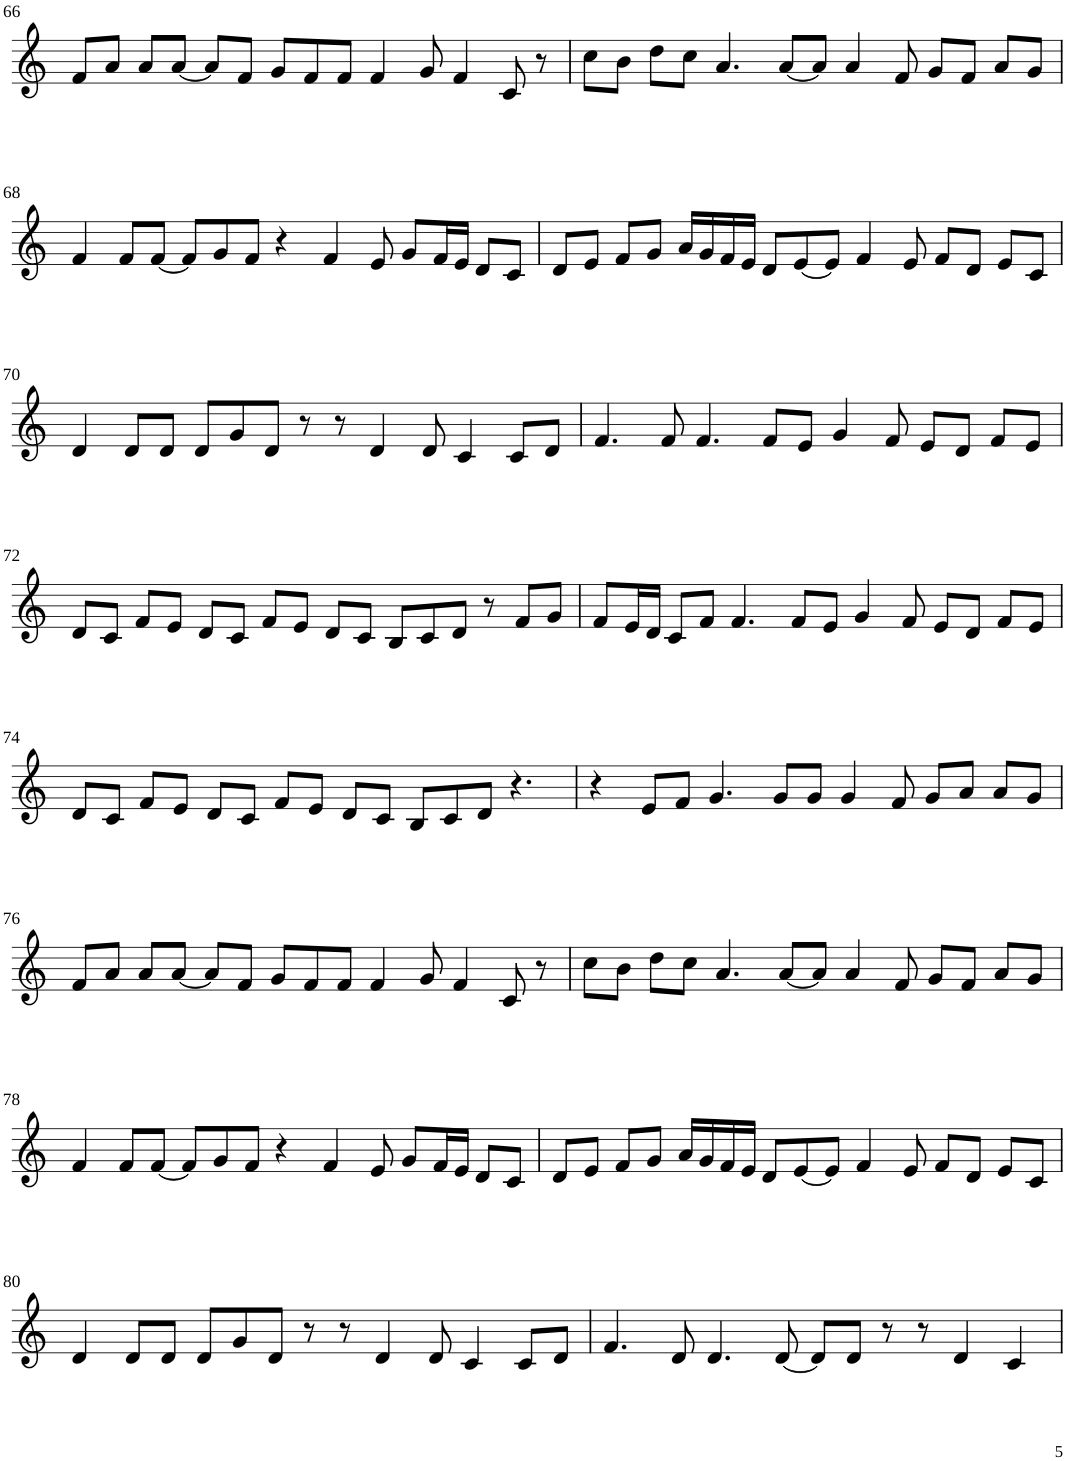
**kern
*part1
*staff1
*I"Violin
!!LO:PB:g=z
*clefG2
*k[]
*M8/4
=66
8f/L
8a/J
8a/L
[8a/J
8a/L]
8f/J
8g/L
8f/
8f/J
4f/
8g/
4f/
8c/
8r
=67
8cc\L
8b\J
8dd\L
8cc\J
4.a/
[8a/L
8a/J]
4a/
8f/
8g/L
8f/J
8a/L
8g/J
!!LO:LB:g=z
=68
4f/
8f/L
[8f/J
8f/L]
8g/
8f/J
4r
4f/
8e/
8g/L
16f/L
16e/JJ
8d/L
8c/J
=69
8d/L
8e/J
8f/L
8g/J
16a/LL
16g/
16f/
16e/JJ
8d/L
[8e/
8e/J]
4f/
8e/
8f/L
8d/J
8e/L
8c/J
!!LO:LB:g=z
=70
4d/
8d/L
8d/J
8d/L
8g/
8d/J
8r
8r
4d/
8d/
4c/
8c/L
8d/J
=71
4.f/
8f/
4.f/
8f/L
8e/J
4g/
8f/
8e/L
8d/J
8f/L
8e/J
!!LO:LB:g=z
=72
8d/L
8c/J
8f/L
8e/J
8d/L
8c/J
8f/L
8e/J
8d/L
8c/J
8B/L
8c/
8d/J
8r
8f/L
8g/J
=73
8f/L
16e/L
16d/JJ
8c/L
8f/J
4.f/
8f/L
8e/J
4g/
8f/
8e/L
8d/J
8f/L
8e/J
!!LO:LB:g=z
=74
8d/L
8c/J
8f/L
8e/J
8d/L
8c/J
8f/L
8e/J
8d/L
8c/J
8B/L
8c/
8d/J
4.r
=75
4r
8e/L
8f/J
4.g/
8g/L
8g/J
4g/
8f/
8g/L
8a/J
8a/L
8g/J
!!LO:LB:g=z
=76
8f/L
8a/J
8a/L
[8a/J
8a/L]
8f/J
8g/L
8f/
8f/J
4f/
8g/
4f/
8c/
8r
=77
8cc\L
8b\J
8dd\L
8cc\J
4.a/
[8a/L
8a/J]
4a/
8f/
8g/L
8f/J
8a/L
8g/J
!!LO:LB:g=z
=78
4f/
8f/L
[8f/J
8f/L]
8g/
8f/J
4r
4f/
8e/
8g/L
16f/L
16e/JJ
8d/L
8c/J
=79
8d/L
8e/J
8f/L
8g/J
16a/LL
16g/
16f/
16e/JJ
8d/L
[8e/
8e/J]
4f/
8e/
8f/L
8d/J
8e/L
8c/J
!!LO:LB:g=z
=80
4d/
8d/L
8d/J
8d/L
8g/
8d/J
8r
8r
4d/
8d/
4c/
8c/L
8d/J
=81
4.f/
8d/
4.d/
[8d/
8d/L]
8d/J
8r
8r
4d/
4c/
=
*-
